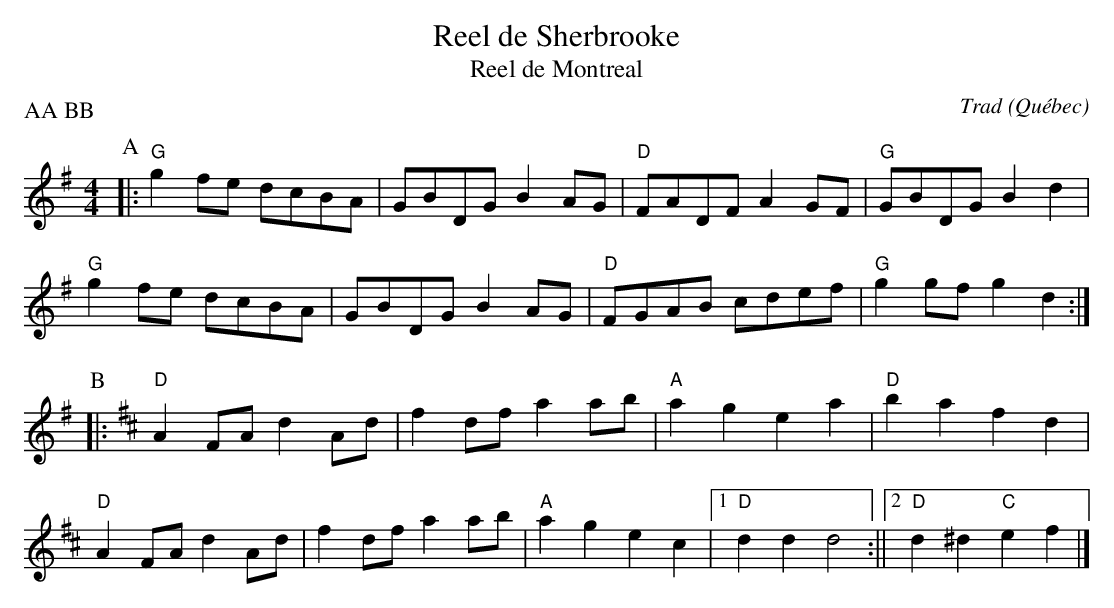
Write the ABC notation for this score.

X:1
T:Reel de Sherbrooke
T:Reel de Montreal
C:Trad
O:Québec
P:AA BB
M:4/4
L:1/8
K:Gmaj
P:A
|:"G"g2fe dcBA|GBDG B2 AG|"D"FADF A2 GF|"G"GBDG B2d2|
"G"g2fe dcBA| GBDG B2AG|"D"FGAB cdef|"G"g2gfg2d2:|
P:B
K:Dmaj
|:"D"A2FA d2Ad| f2df a2ab| "A"a2g2 e2 a2| "D"b2a2 f2d2|
"D"A2FA d2Ad| f2df a2ab| "A"a2g2 e2c2|1"D"d2d2d4:||2"D"d2^d2 "C"e2f2|]
